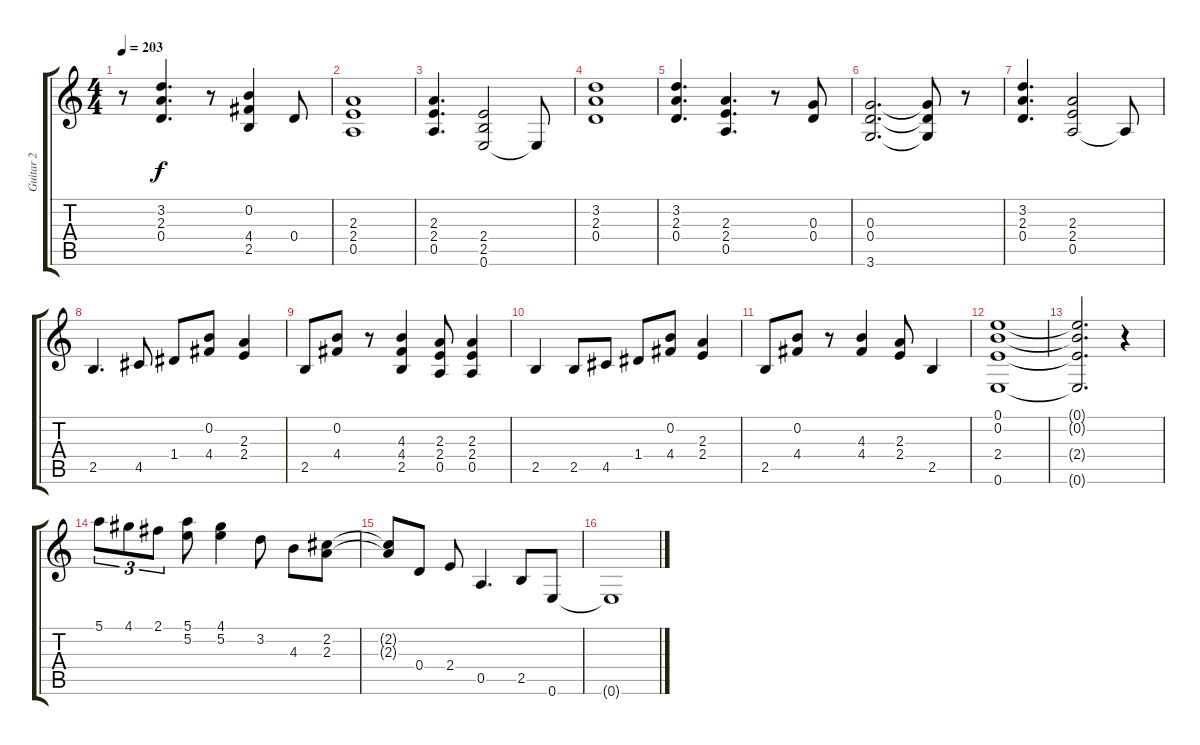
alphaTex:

\track ("Guitar 2" "Guitar 2") {instrument distortionguitar}
\staff {score tabs}
\tuning (E4 B3 G3 D3 A2 E2) {hide}
\ts (4 4)
\tempo 203
\clef g2
\ks c
r.8{dy f} (3.2 2.3 0.4).4{d} r.8 (0.2 4.4 2.5).4 0.4.8 |
(2.3 2.4 0.5).1 |
(2.3 2.4 0.5).4{d} (2.4 2.5 0.6).2 0.6{t}.8 |
(3.2 2.3 0.4).1 |
(3.2 2.3 0.4).4{d} (2.3 2.4 0.5).4{d} r.8 (0.3 0.4).8 |
(0.3 0.4 3.6).2{d} (0.3{t} 0.4{t} 3.6{t}).8 r.8 |
(3.2 2.3 0.4).4{d} (2.3 2.4 0.5).2 0.5{t}.8 |
2.5.4{d} 4.5.8 1.4.8 (0.2 4.4).8 (2.3 2.4).4 |
2.5.8 (0.2 4.4).8 r.8 (4.3 4.4 2.5).4 (2.3 2.4 0.5).8 (2.3 2.4 0.5).4 |
2.5.4 2.5.8 4.5.8 1.4.8 (0.2 4.4).8 (2.3 2.4).4 |
2.5.8 (0.2 4.4).8 r.8 (4.3 4.4).4 (2.3 2.4).8 2.5.4 |
(0.1 0.2 2.4 0.6).1 |
(0.1{t} 0.2{t} 2.4{t} 0.6{t}).2{d} r.4 |
5.1.8{tu (3 2)} 4.1.8{tu (3 2)} 2.1.8{tu (3 2)} (5.1 5.2).8 (4.1 5.2).4 3.2.8 4.3.8 (2.2 2.3).8 |
(2.2{t} 2.3{t}).8 0.4.8 2.4.8 0.5.4{d} 2.5.8 0.6.8 |
0.6{t}.1
